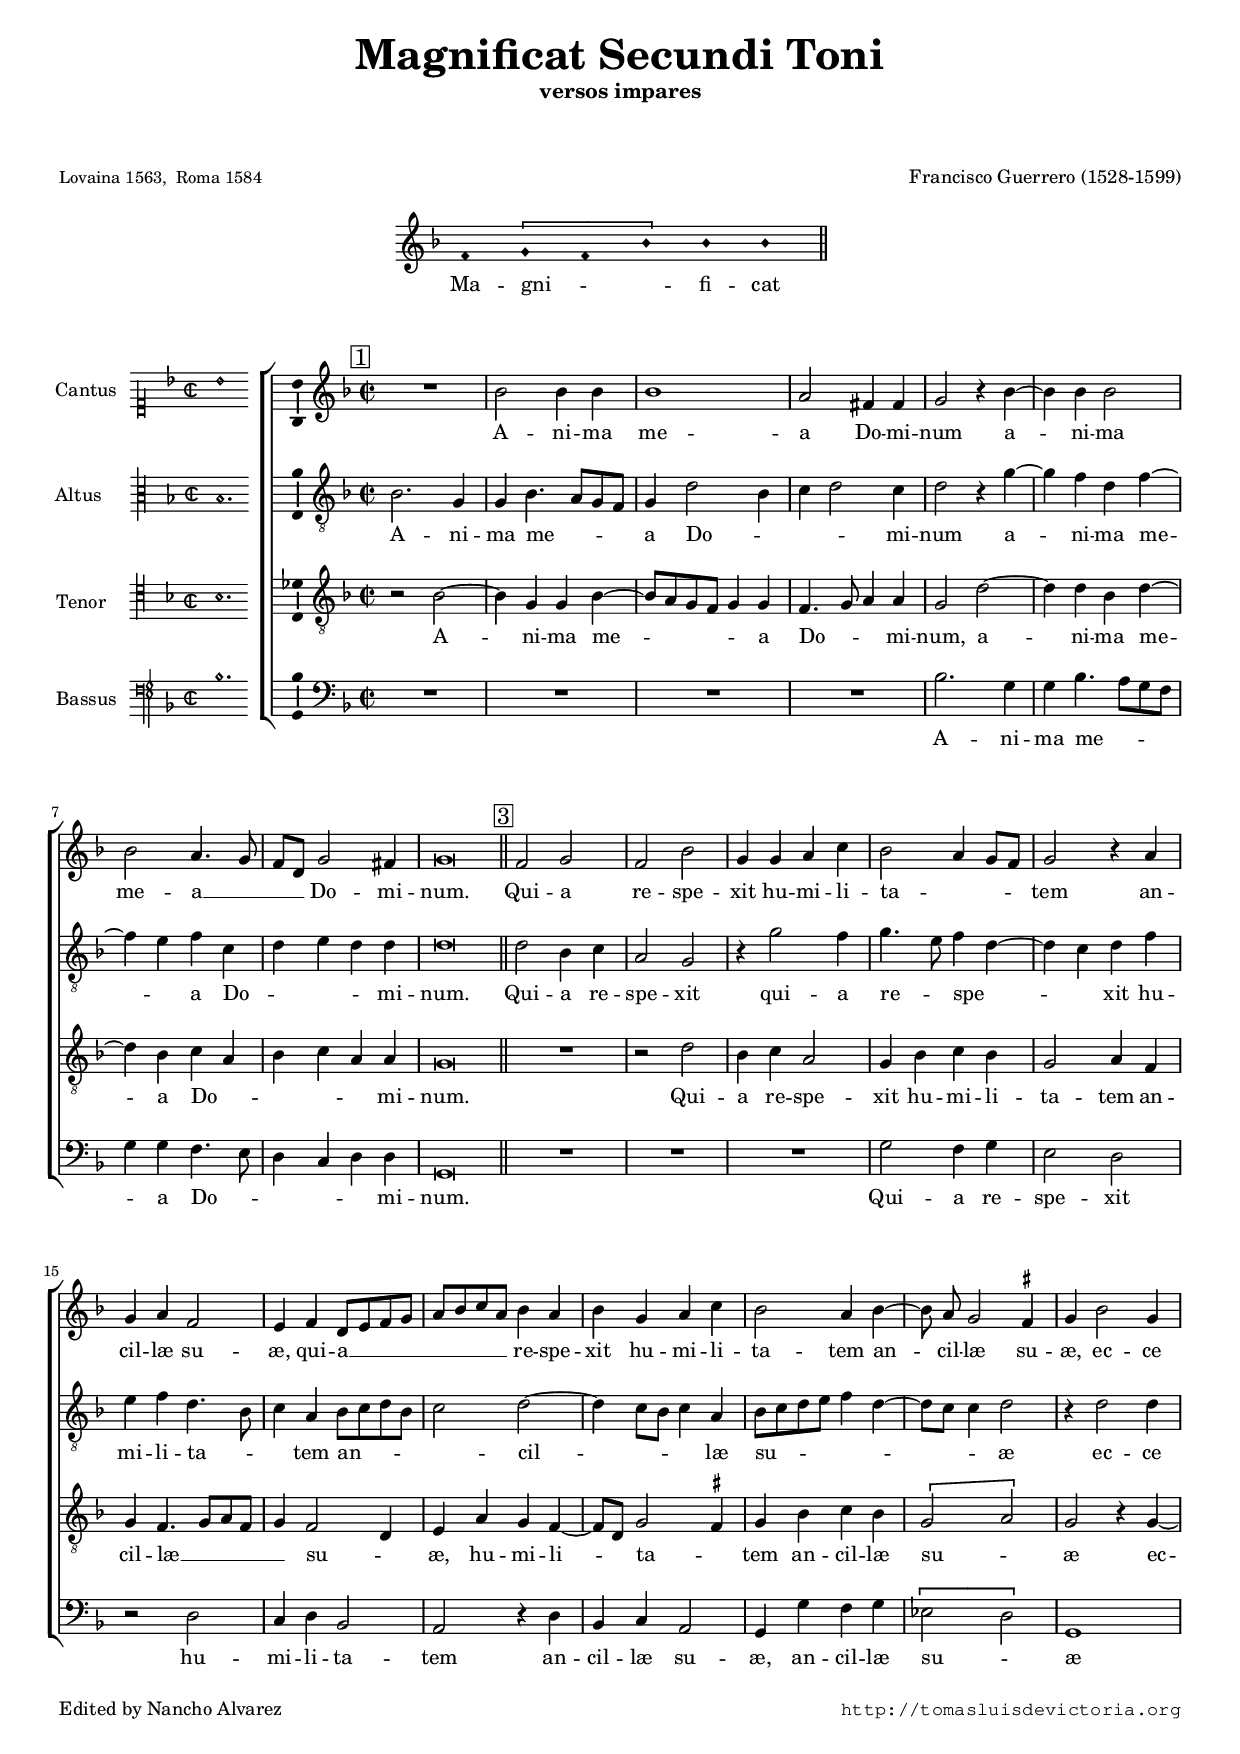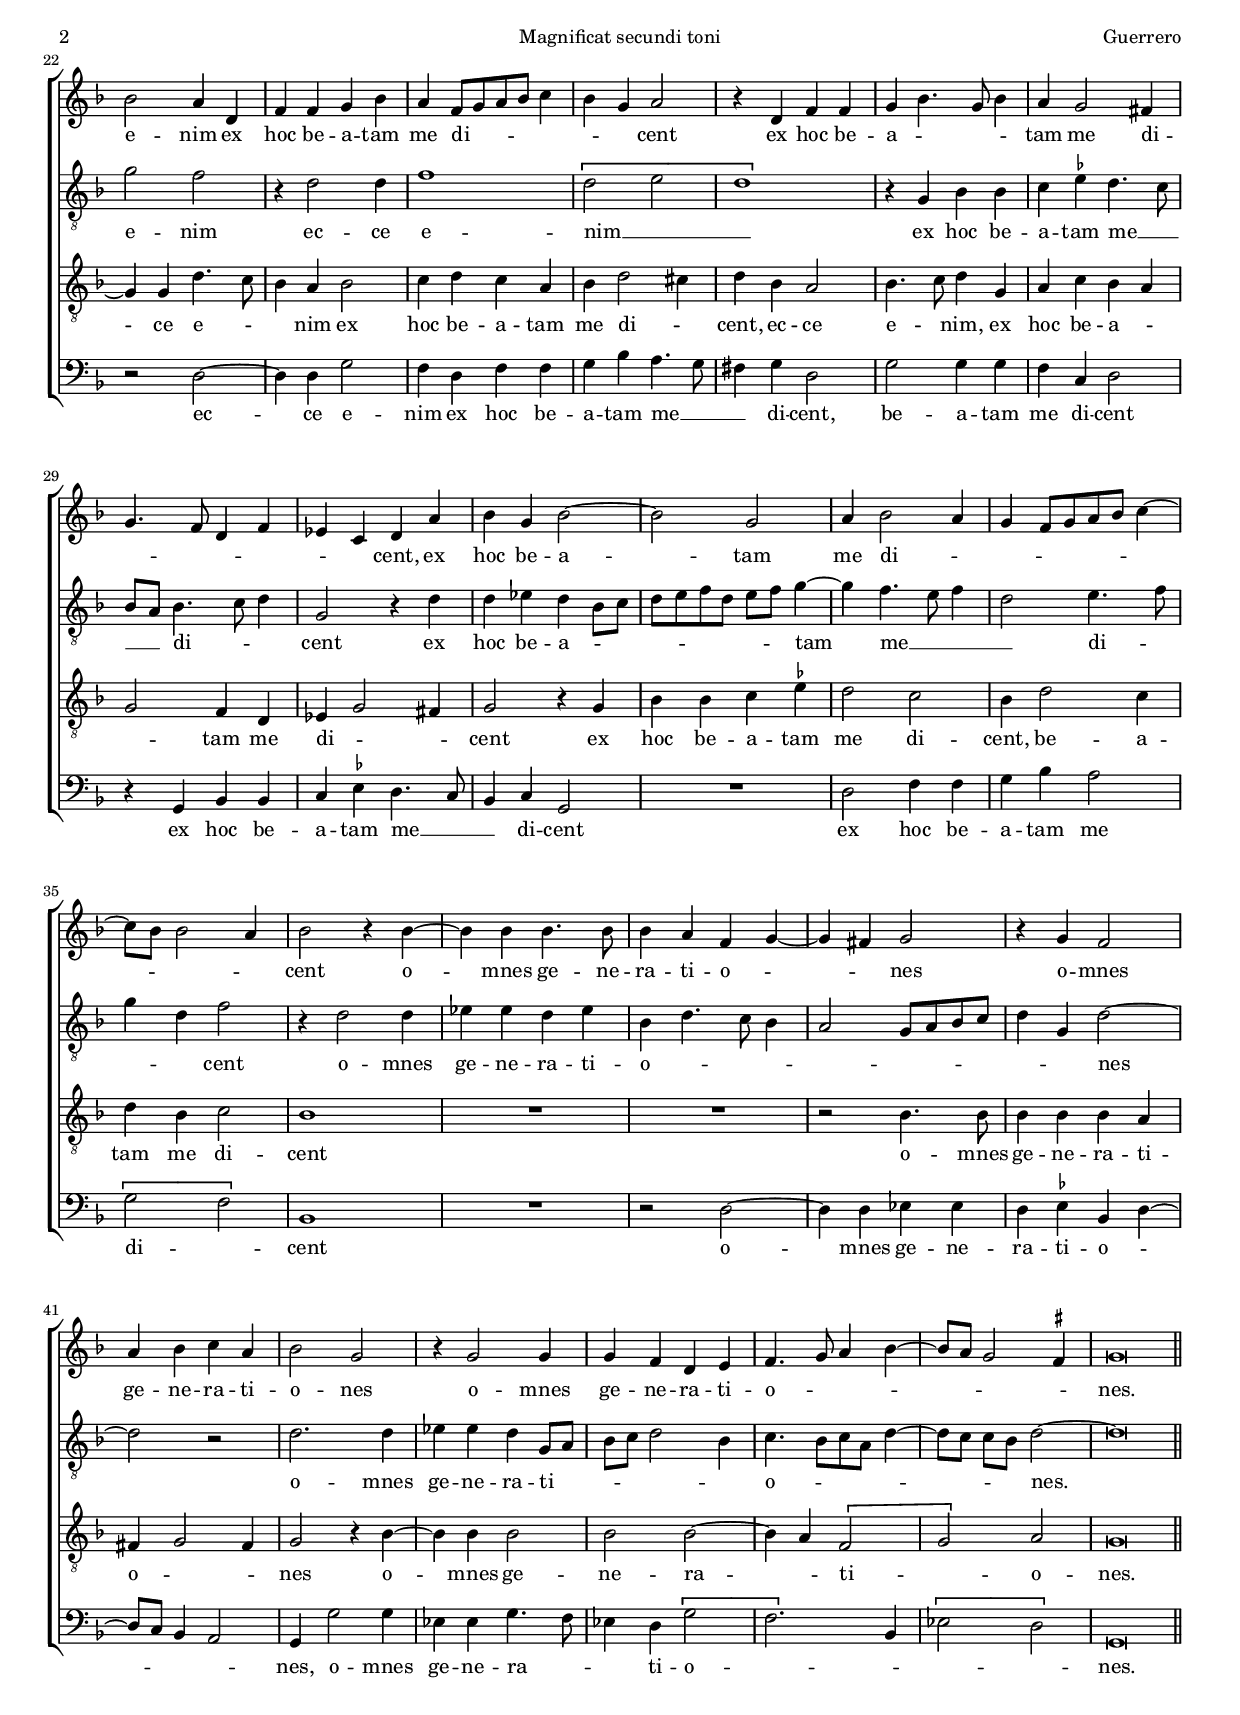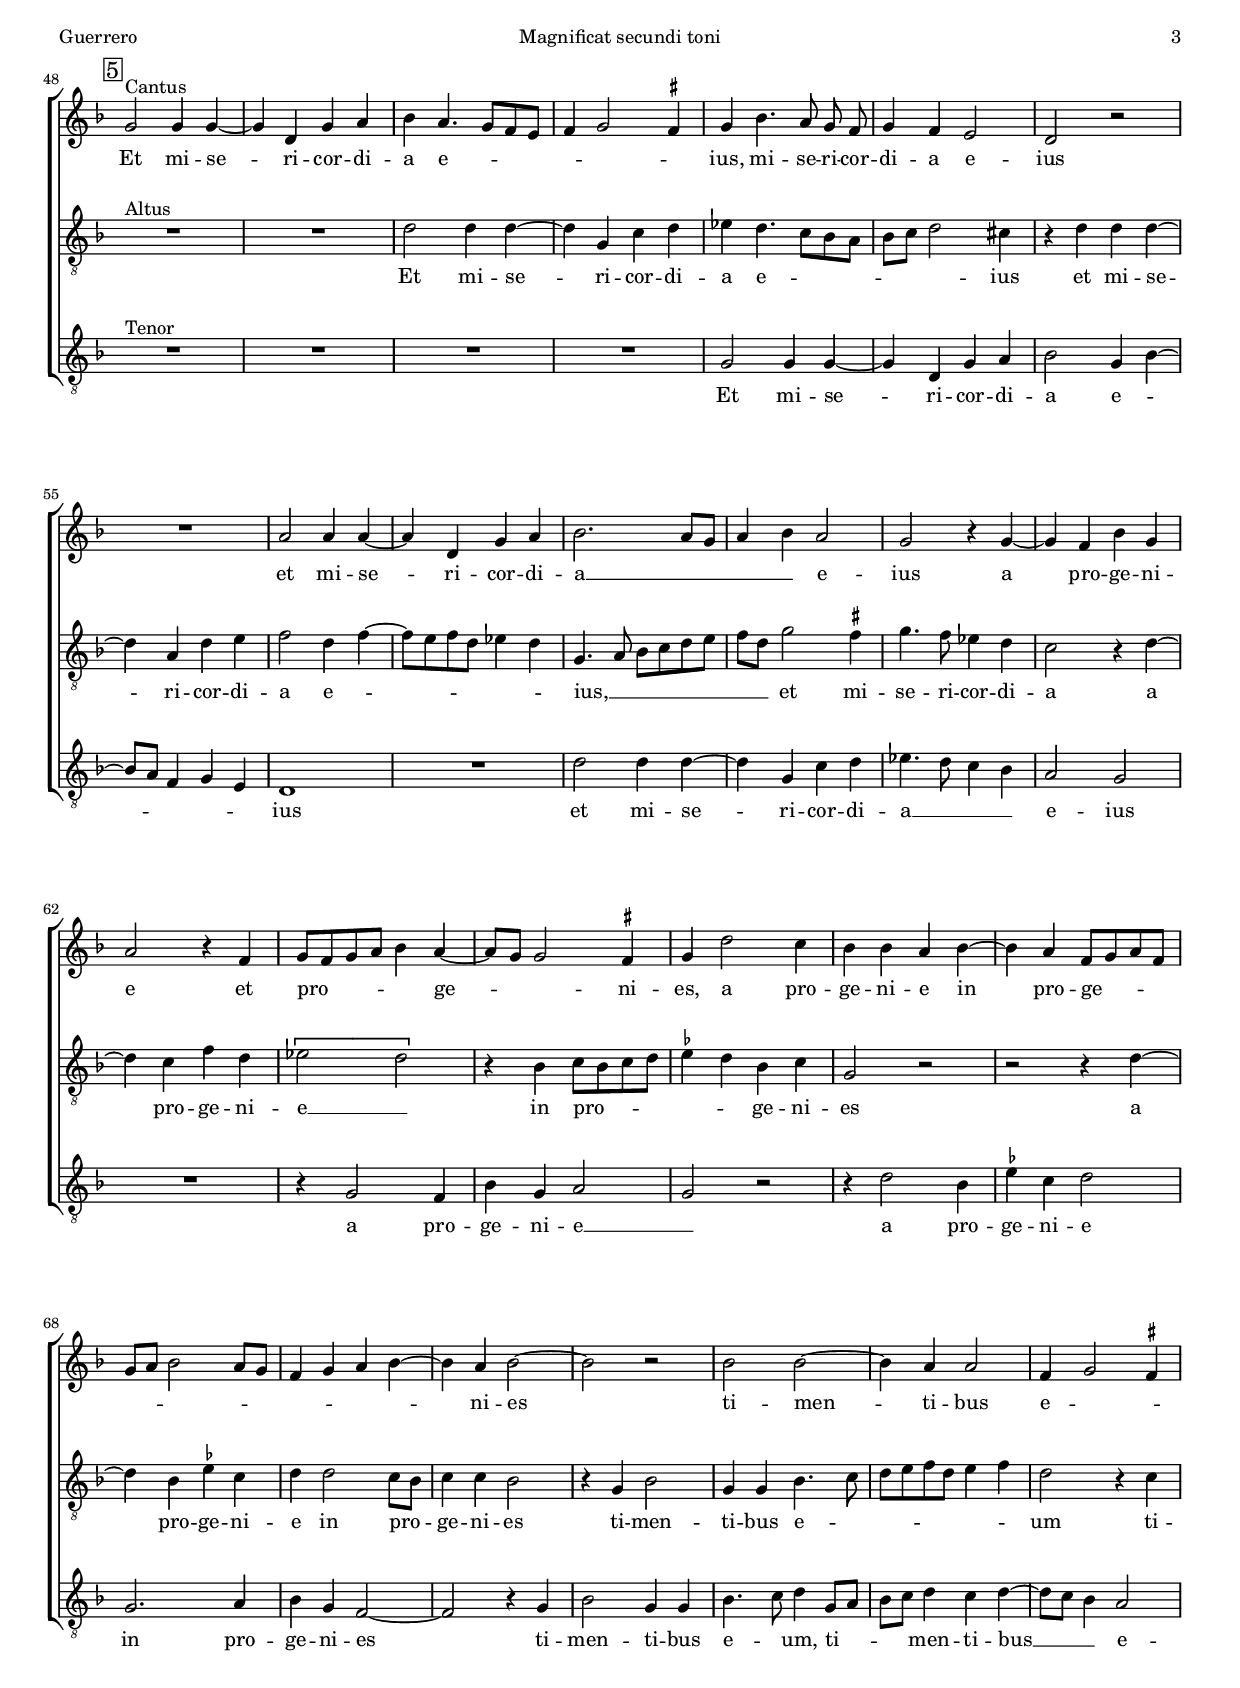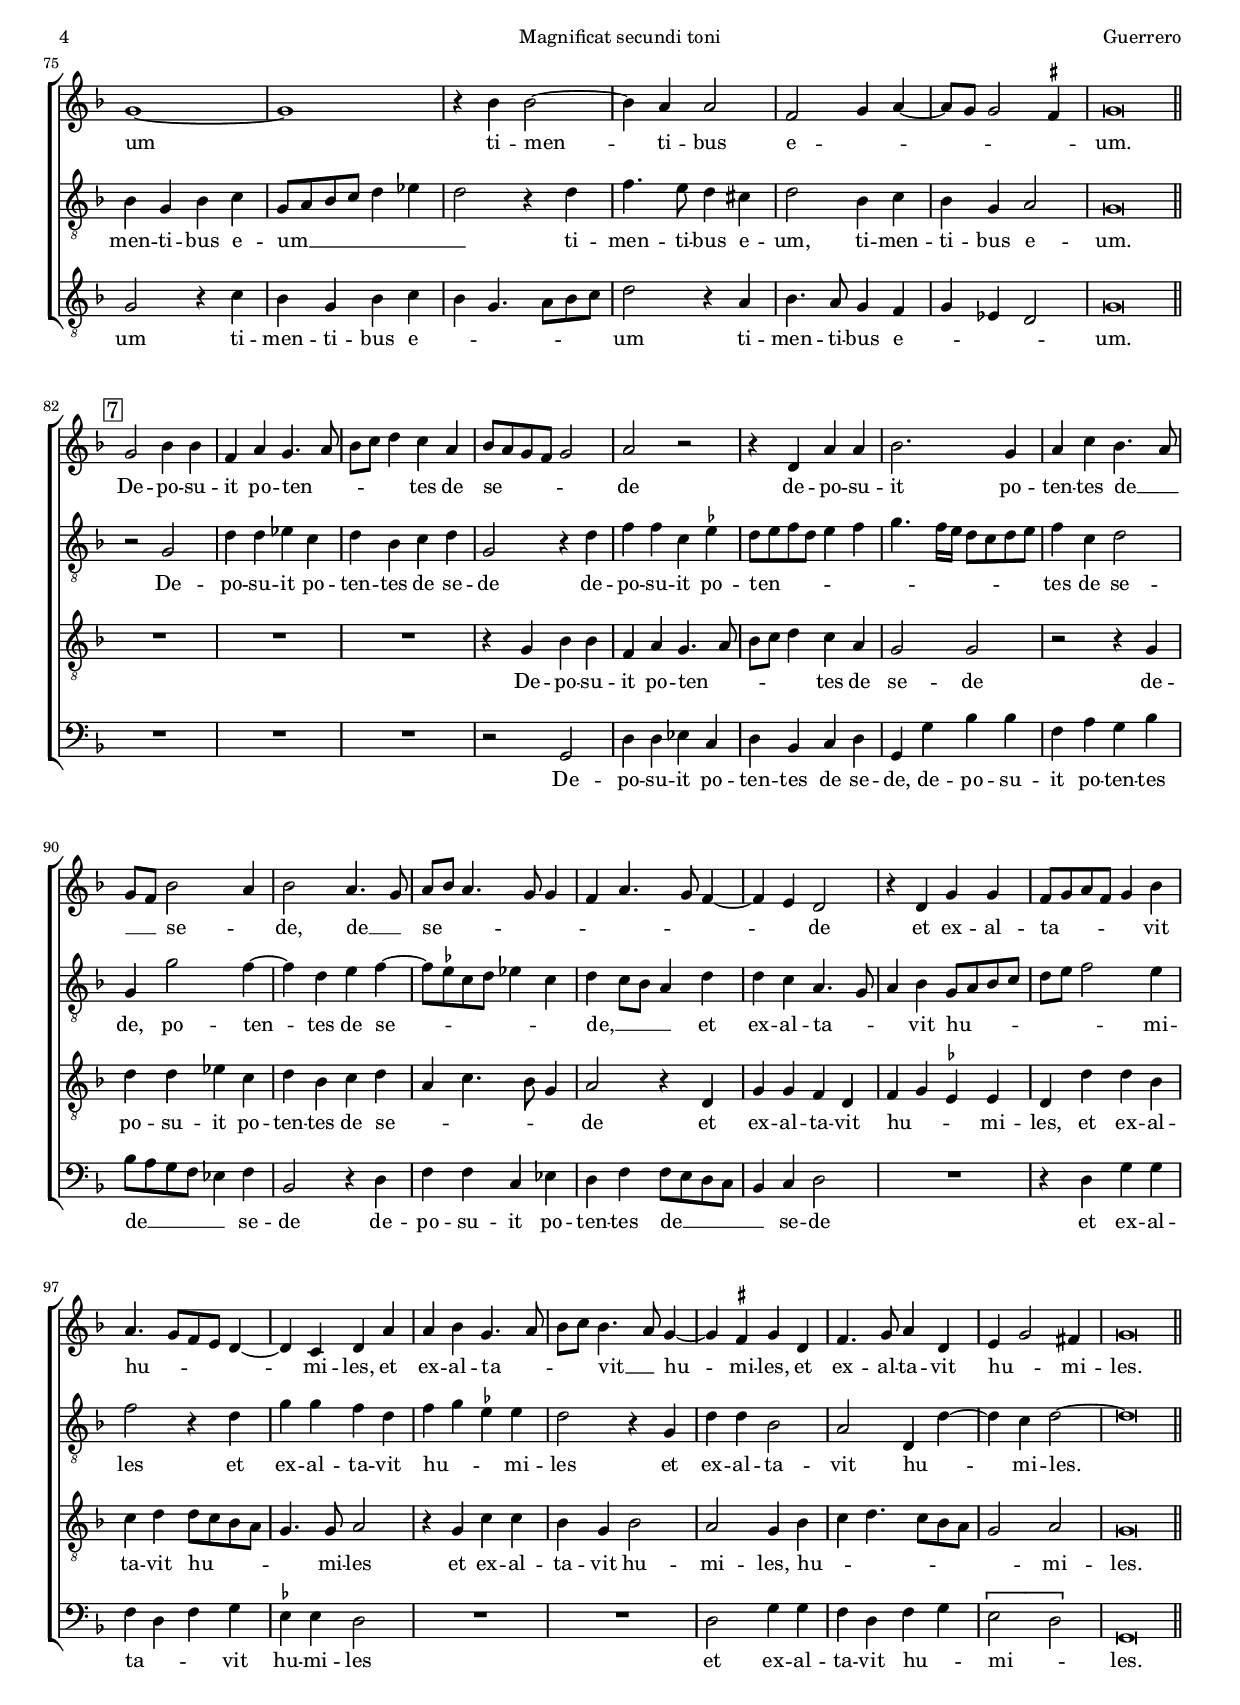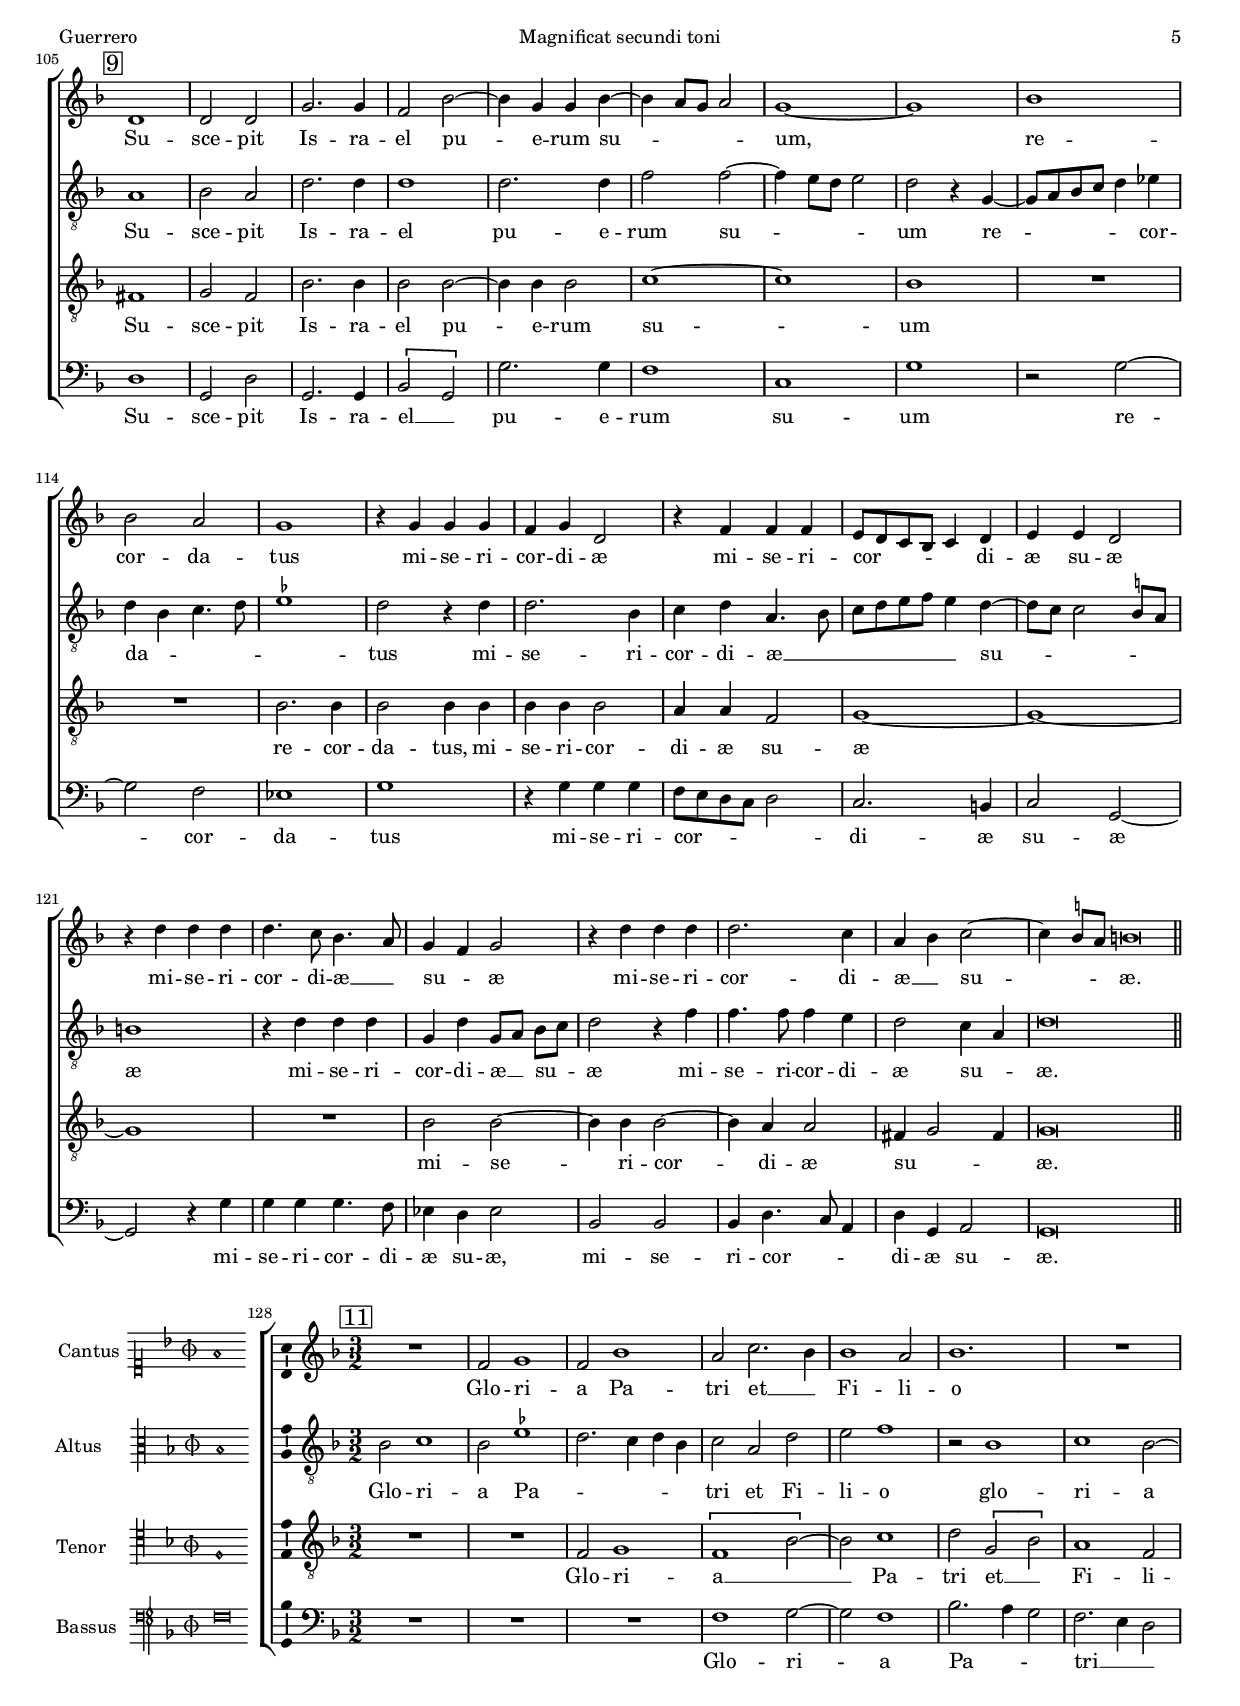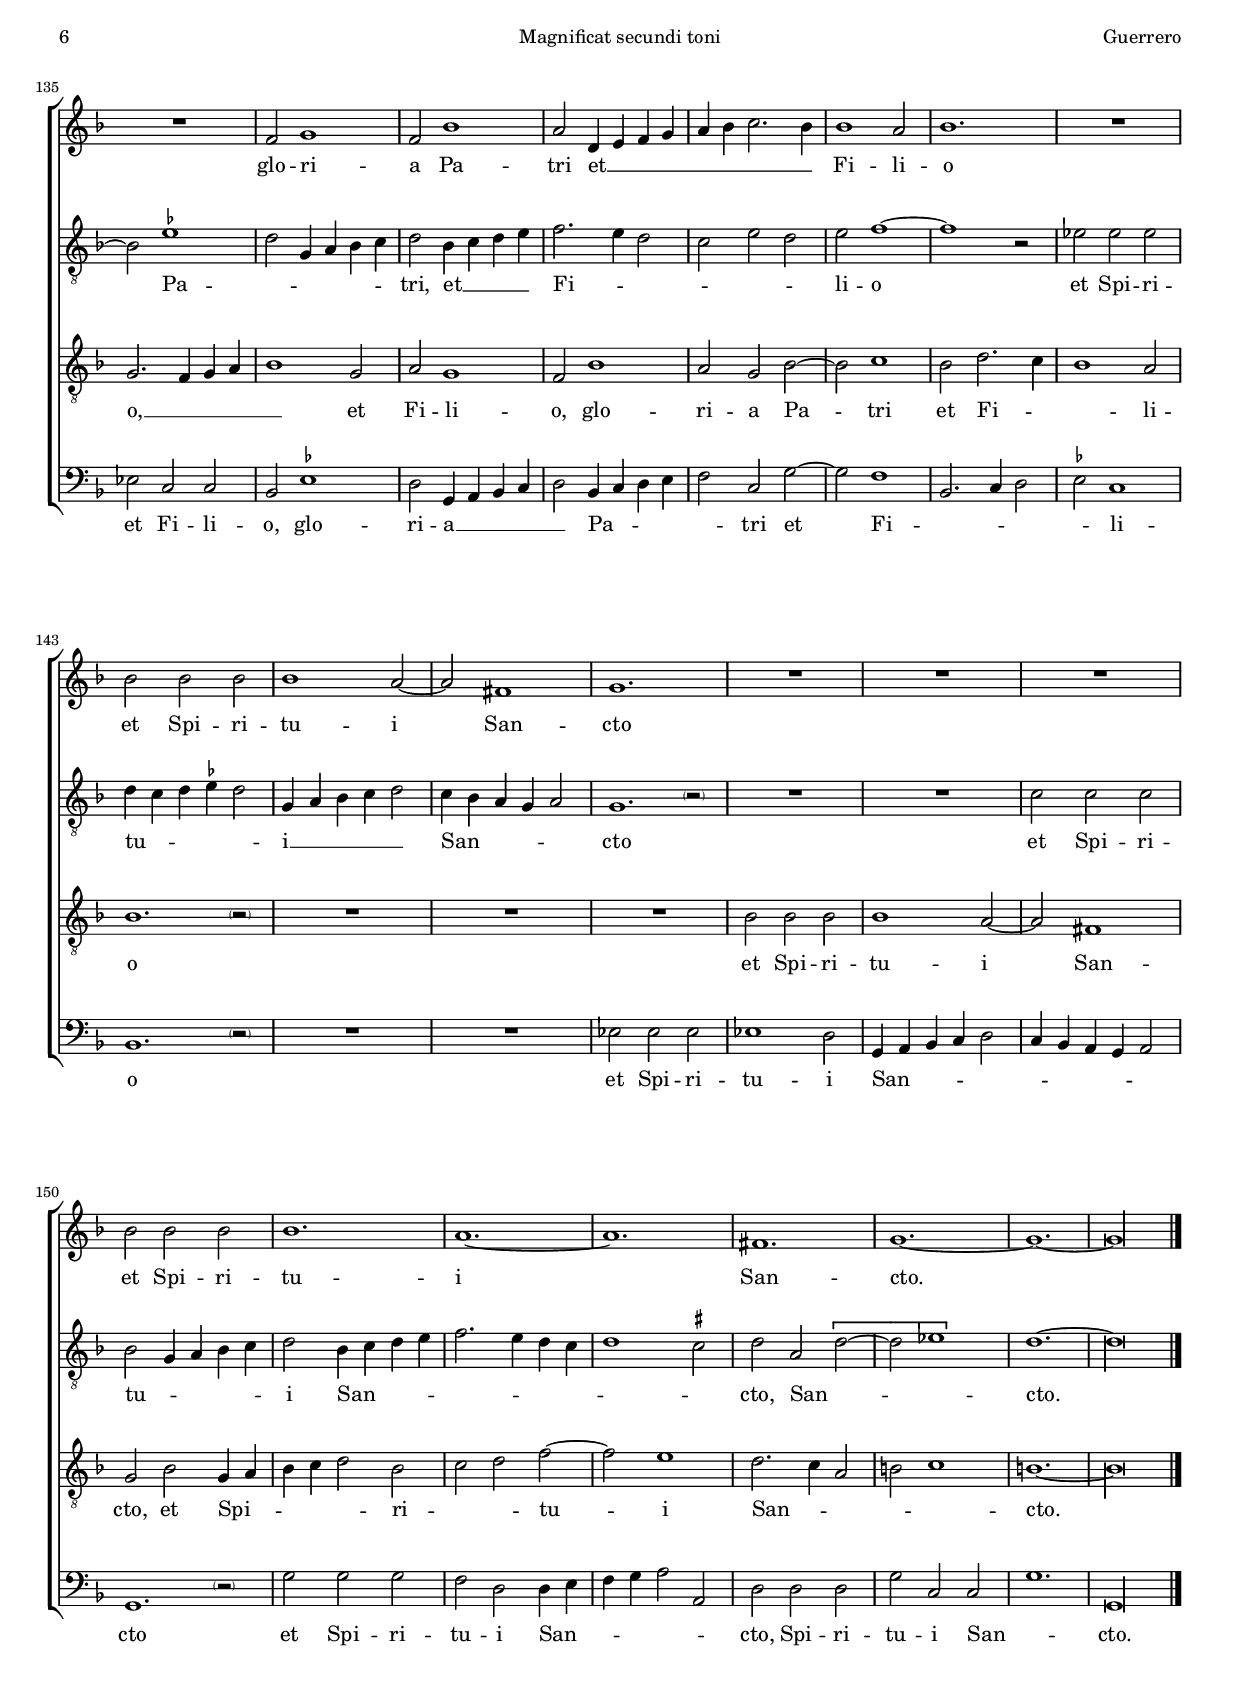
\version "2.18.0"

#(set-default-paper-size "a4")
#(set-global-staff-size 16.3)
#(ly:set-option 'point-and-click #f)
%mobile -s15.5 -i3.2 -ball

italicas=\override LyricText.font-shape = #'italic
rectas=\override LyricText.font-shape = #'upright
ss=\once \set suggestAccidentals = ##t
incipitwidth = 20

htitle="Magnificat secundi toni"
hcomposer="Guerrero"

\header {
	title=\markup{ \fontsize #3 "Magnificat Secundi Toni"}
	subtitle="versos impares"
	subsubtitle=\markup{\null \vspace #2 }
	composer="Francisco Guerrero (1528-1599)"
        pdfauthor=\composer
	%opus="(-)"
	poet=\markup{\smaller "Lovaina 1563,  Roma 1584"}
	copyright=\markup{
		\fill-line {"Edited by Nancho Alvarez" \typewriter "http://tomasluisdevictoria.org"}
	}
%	tagline=""
}

\score {\transpose c c {
<<
         \new Voice = "canto" {
                 \override Staff.TimeSignature.stencil = #'()
                 \override Stem.transparent = ##t
                 \set Score.timing = ##f
                 \override NoteHead.style = #'neomensural         
                 \clef "G" 
                 \key d \minor
                 f'4 \[g' f' bes'\] bes' bes' \bar "||"
         }
         \new Lyrics \lyricsto "canto" {
                 Ma -- gni -- _ _ fi -- cat
         }
>>
        }%transpose

\layout {
        line-width=13\cm 
        %tablet line-width=12\cm
        indent=5.7\cm
        %tablet indent = 4\cm
        ragged-right = ##f
        \override LigatureBracket.padding = #0
}
}

%tablet \pageBreak

global={\key f \major \time 2/2 
	\mark \markup{\box 1} \skip 1*9 \bar "||"
        %tablet \break 
	\mark \markup{\box 3} \skip 1*38 \bar "||" \break
	\mark \markup{\box 5} \skip 1*34 \bar "||" \break
	\mark \markup{\box 7} \skip 1*23 \bar "||" \break
	\mark \markup{\box 9} \skip 1*23 \bar "||"  }


cantus=\relative c''{
	R1
	bes2 bes4 bes
	bes1
	a2 fis4 fis
	g2 r4 bes ~
	bes bes bes2
	bes2 a4. g8 
	f d g2 fis4
	g\breve*1/2
	f2 g
	f bes
	g4 g a c
	bes2 a4 g8 f
	g2 r4 a
	g a f2
	e4 f d8 e f g
	a bes c a bes4 a
	bes g a c
	bes2 a4 bes ~
	bes8 \noBeam a g2 \ss fis4
	g4 bes2 g4
	bes2 a4 d,
	f f g bes
	a f8[ g a bes] c4
	bes g a2
	r4 d, f f
	g bes4. g8 bes4
	a4 g2 fis4
	g4. f8 d4 f
	ees c d a'
	bes g bes2 ~
	bes g
	a4 bes2 a4
	g4 f8[ g a bes] c4 ~
	c8 bes bes2 a4
	bes2 r4 bes ~
	bes bes bes4. bes8
	bes4 a f g ~
	g fis g2
	r4 g f2
	a4 bes c a
	bes2 g
	r4 g2 g4
	g f d e
	f4. g8 a4 bes ~
	bes8 a g2 \ss fis4
	g\breve*1/2
	g2^\markup{"Cantus"} g4 g ~
	g d g a
	bes a4. g8 f e
	f4 g2 \ss fis4
	g bes4. a8 \noBeam g \noBeam f
	g4 f e2
	d r
	R1
	a'2 a4 a ~
	a d, g a
	bes2. a8 g 
	a4 bes a2
	g2 r4 g ~
	g f bes g
	a2 r4 f
	g8 f g a bes4 a ~
	a8 g g2 \ss fis4 
	g4 d'2 c4
	bes bes a bes ~
	bes a f8 g a f
	g a bes2 a8 g
	f4 g a bes ~
	bes a bes2 ~
	bes r
	bes2 bes ~
	bes4 a a2
	f4 g2 \ss fis4
	g1 ~
	g
	r4 bes bes2 ~
	bes4 a a2
	f g4 a ~
	a8 g g2 \ss fis4
	g\breve*1/2
	g2 bes4 bes
	f a g4. a8
	bes c d4 c a
	bes8 a g f g2
	a r
	r4 d, a'a
	bes2. g4
	a4 c bes4. a8
	g8 f bes2 a4
	bes2 a4. g8
	a bes a4. g8 g4
	f a4. g8 f4 ~
	f e d2
	r4 d g g 
	f8 g a f g4 bes
	a4. g8[ f e] d4 ~
	d c d a' 
	a bes g4. a8
	bes c bes4. a8 g4 ~
	g \ss fis4 g d
	f4. g8 a4 d,
	e4 g2 fis4
	g\breve*1/2
	d1
	d2 d
	g2. g4
	f2 bes ~
	bes4 g g bes ~
	bes a8 g a2
	g1 ~
	g
	bes
	bes2 a
	g1
	r4 g g g
	f4 g d2
	r4 f f f
	e8 d c bes c4 d
	e e d2
	r4 d' d d
	d4. c8 bes4. a8
	g4 f g2
	r4 d' d d
	d2. c4
	a bes c2 ~
	c4 \ss b8 a b!\breve*1/4
}

altus=\relative c'{
	bes2. g4
	g bes4. a8 g f
	g4 d'2 bes4
	c4 d2 c4
	d2 r4 g ~
	g f d f ~
	f e f c
	d e d d
	d\breve*1/2
	d2 bes4 c
	a2 g
	r4 g'2 f4
	g4. e8 f4 d ~
	d c d f
	e f d4. bes8
	c4 a bes8 c d bes
	c2 d ~
	d4 c8 bes c4 a
	bes8 c d e f4 d ~
	d8 c c4 d2
	r4 d2 d4
	g2 f
	r4 d2 d4
	f1
	\[d2 e
	d1\]
	r4 g, bes bes
	c \ss ees d4. c8
	bes a bes4. c8 d4
	g,2 r4 d'
	d ees d bes8 c
	d e f d e f g4 ~
	g f4. e8 f4
	d2 e4. f8
	g4 d f2
	r4 d2 d4
	ees ees d ees
	bes d4. c8 bes4
	a2 g8 a bes c 
	d4 g, d'2 ~
	d r
	d2. d4
	ees ees d g,8 a 
	bes c d2 bes4
	c4. bes8[ c a] d4 ~
	d8[ c] c[ bes] d2 ~
	d\breve*1/2
	s4*0^\markup{"Altus"}
	R1*2
	d2 d4 d ~
	d g, c d
	ees d4. c8 bes a
	bes c d2 cis4
	r4 d d d ~
	d a d e
	f2 d4 f ~
	f8 e f d ees4 d
	g,4. a8 bes c d e
	f8 d g2 \ss fis4
	g4. f8 ees4 d
	c2 r4 d ~
	d c f d
	\[ees2 d\]
	r4 bes4 c8 bes c d
	\ss ees4 d bes c
	g2 r
	r r4 d' ~
	d bes \ss ees c
	d4 d2 c8 bes
	c4 c bes2
	r4 g bes2
	g4 g bes4. c8 
	d e f d e4 f
	d2 r4 c
	bes g bes c
	g8 a bes c d4 ees
	d2 r4 d
	f4. e8 d4 cis4
	d2 bes4 c
	bes g a2
	g\breve*1/2
	r2 g
	d'4 d ees c
	d bes c d
	g,2 r4 d'
	f f c \ss ees
	d8 e f d e4 f
	g4. f16 e d8 c d e
	f4 c d2
	g,4 g'2 f4 ~
	f d e f ~
	f8 \ss ees c d ees!4 c
	d4 c8 bes a4 d
	d c a4. g8
	a4 bes g8 a bes c
	d e f2 e4
	f2 r4 d
	g g f d
	f g \ss ees4 ees
	d2 r4 g,
	d'4 d bes2
	a d,4 d' ~
	d c d2 ~
	d\breve*1/2
	a1
	bes2 a
	d2. d4
	d1
	d2. d4
	f2 f ~
	f4 e8 d e2
	d2 r4 g, ~
	g8 a bes c d4 ees
	d bes c4. d8
	\ss ees1
	d2 r4 d
	d2. bes4
	c d a4. bes8
	c d e f e4 d ~
	d8 c c2 \ss b8 a
	b1
	r4 d d d
	g, d' g,8[ a] bes[ c] 
	d2 r4 f
	f4. f8 f4 e
	d2 c4 a
	d\breve*1/2
}

tenor=\relative c'{
	r2 bes ~
	bes4 g g bes ~
	bes8 a g f g4 g
	f4. g8 a4 a
	g2 d'2 ~
	d4 d bes d ~
	d bes c a
	bes c a a
	g\breve*1/2
	R1
	r2 d' 
	bes4 c a2
	g4 bes c bes
	g2 a4 f
	g f4. g8 a f
	g4 f2 d4
	e a g f ~
	f8 d g2 \ss fis4
	g bes c bes
	\[g2 a\]
	g2 r4 g ~
	g g d'4. c8
	bes4 a bes2
	c4 d c a
	bes d2 cis4
	d bes a2
	bes4. c8 d4 g,
	a c bes a
	g2 f4 d
	ees4 g2 fis4
	g2 r4 g
	bes bes c \ss ees
	d2 c
	bes4 d2 c4
	d bes c2
	bes1
	R1*2
	r2 bes4. bes8
	bes4 bes bes a
	fis4 g2 fis4
	g2 r4 bes ~
	bes bes bes2
	bes bes ~
	bes4 a \[f2
	g\] a
	g\breve*1/2
	s4*0^\markup{"Tenor"}
	R1*4
	g2 g4 g ~
	g d g a
	bes2 g4 bes ~bes8 a f4 g e
	d1 
	R1
	d'2 d4 d ~
	d g, c d
	ees4. d8 c4 bes
	a2 g
	R1
	r4 g2 f4
	bes4 g a2
	g r
	r4 d'2 bes4
	\ss ees4 c d2
	g,2. a4
	bes g f2 ~
	f r4 g
	bes2 g4 g
	bes4. c8 d4 g,8 a
	bes c d4 c d ~
	d8 c bes4 a2
	g r4 c
	bes g bes c
	bes g4. a8 bes c
	d2 r4 a
	bes4. a8 g4 f
	g ees4 d2
	g\breve*1/2R1*3
	r4 g4 bes bes
	f a g4. a8
	bes c d4 c a
	g2 g
	r2 r4 g
	d' d ees c
	d bes c d
	a c4. bes8 g4
	a2 r4 d,
	g g f d
	f g \ss ees ees
	d d' d bes
	c d d8 c bes a
	g4. g8 a2
	r4 g c c
	bes g bes2
	a2 g4 bes
	c d4. c8 bes a 
	g2 a
	g\breve*1/2
	fis1
	g2 f
	bes2. bes4
	bes2 bes ~
	bes4 bes bes2
	c1 ~
	c
	bes
	R1*2
	bes2. bes4
	bes2 bes4 bes
	bes bes bes2
	a4 a f2
	g1 ~
	g ~
	g
	R1
	bes2 bes ~ 
	bes4 bes bes2 ~
	bes4 a a2
	fis4 g2 fis4
	g\breve*1/2
}

bassus=\relative c'{
	R1*4
	bes2. g4
	g bes4. a8 g f
	g4 g f4. e8
	d4 c d d
	g,\breve*1/2
	R1*3
	g'2 f4 g
	e2 d
	r2 d2
	c4 d bes2
	a r4 d
	bes c a2
	g4 g' f g
	\[ees2 d\]
	g,1
	r2 d'2 ~
	d4 d g2
	f4 d f f
	g bes a4. g8
	fis4 g d2
	g g4 g
	f c d2
	r4 g, bes bes
	c4 \ss ees4 d4. c8
	bes4 c g2
	R1
	d'2 f4 f
	g bes a2
	\[g2 f\]
	bes,1
	R1
	r2 d2 ~
	d4 d ees ees
	d \ss ees bes d ~
	d8 c bes4 a2
	g4 g'2 g4
	ees4 ees g4. f8
	ees4 d \[g2
	f2.\] bes,4
	\[ees2 d\]
	g,\breve*1/2
	R1*34
	R1*3
	r2 g
	d'4 d ees c
	d bes c d
	g, g' bes bes
	f a g bes
	bes8 a g f ees4 f
	bes,2 r4 d
	f f c ees
	d4 f f8 e d c 
	bes4 c d2
	R1
	r4 d g g
	f4 d f g
	\ss ees ees d2
	R1*2
	d2 g4 g
	f d f g
	\[e2 d\]
	g,\breve*1/2
	d'1
	g,2 d'
	g,2. g4
	\[bes2 g\]
	g'2. g4
	f1
	c
	g'
	r2 g ~
	g f
	ees1
	g
	r4 g g g
	f8 e d c d2
	c2. b4
	c2 g ~
	g r4 g'
	g g g4. f8
	ees4 d ees2
	bes2 bes
	bes4 d4. c8 a4
	d4 g, a2
	g\breve*1/2
}

textocantus=\lyricmode{
A -- ni -- ma me -- a Do -- mi -- num
a -- ni -- ma me -- a __ _ _ _ Do -- mi -- num.
Qui -- a re -- spe -- xit hu -- mi -- li -- ta -- _ _ _ tem
an -- cil -- læ su -- æ,
qui -- a __ _ _ _ _ _ _ _ re -- spe -- xit hu -- mi -- li -- ta -- tem
an -- cil -- læ su -- æ,
ec -- ce e -- nim ex hoc be -- a -- tam me di -- _ _ _ _ _ _ cent
ex hoc be -- a -- _ _ _ tam me di -- _ _ _ _ _ _ cent,
ex hoc be -- a -- tam me di -- _ _ _ _ _ _ _ _ _ _ cent
o -- mnes ge -- ne -- ra -- ti -- o -- _ _ nes
o -- mnes ge -- ne -- ra -- ti -- o -- nes
o -- mnes ge -- ne -- ra -- ti -- o -- _ _ _ _ _ _ nes.
Et mi -- se -- ri -- cor -- di -- a e -- _ _ _ _ _ _ ius,
mi -- se -- ri -- cor -- di -- a e -- ius
et mi -- se -- ri -- cor -- di -- a __ _ _ _ _ e -- ius
a pro -- ge -- ni -- e
et pro -- _ _ _ _ ge -- _ _ ni -- es,
a pro -- ge -- ni -- e in pro -- ge -- _ _ _ _ _ _ _ _ _ _ _ _ ni -- es
ti -- men -- ti -- bus e -- _ _ um
ti -- men -- ti -- bus e -- _ _ _ _ _ um.
De -- po -- su -- it po -- ten -- _ _ _ _ tes de se -- _ _ _ _ de
de -- po -- su -- it
po -- ten -- tes de __ _ _ _ se -- _ de,
de __ _ se -- _ _ _ _ _ _ _ _ _ de
et ex -- al -- ta -- _ _ _ _ vit hu -- _ _ _ _ mi -- les,
et ex -- al -- ta -- _ _ _ vit __ _ hu -- mi -- les,
et ex -- al -- ta -- vit hu -- _ mi -- les.
Su -- sce -- pit Is -- ra -- el 
pu -- e -- rum su -- _ _ _ um,
re -- cor -- da -- tus
mi -- se -- ri -- cor -- di -- æ
mi -- se -- ri -- cor -- _ _ _ _ di -- æ su -- æ
mi -- se -- ri -- cor -- di -- æ __ _ su -- _ æ
mi -- se -- ri -- cor -- di -- æ __ _ su -- _ _ æ.
}

textoaltus=\lyricmode{
A -- ni -- ma me -- _ _ _ a Do -- _ _ _ mi -- num
a -- ni -- ma me -- _ a Do -- _ _ _ mi -- num.
Qui -- a re -- spe -- xit
qui -- a re -- _ spe -- _ _ xit
hu -- mi -- li -- ta -- _ _ tem an -- _ _ _ _ cil -- _ _ _ læ
su -- _ _ _ _ _ _ _ æ
ec -- ce e -- nim
ec -- ce e -- nim __ _ _ 
ex hoc be -- a -- tam me __ _ _ _ di -- _ _ cent
ex hoc be -- a -- _ _ _ _ _ _ _ _ tam me __ _ _ _ di -- _ _ _ cent
o -- mnes ge -- ne -- ra -- ti -- o -- _ _ _ _ _ _ _ _ _ _ nes
o -- mnes ge -- ne -- ra -- ti -- _ _ _ _ _ o -- _ _ _ _ _ _ _ nes.
Et mi -- se -- ri -- cor -- di -- a e -- _ _ _ _ _ _ ius
et mi -- se -- ri -- cor -- di -- a
e -- _ _ _ _ _ _ ius, __ _ _ _ _ _ _ _ 
et mi -- se -- ri -- cor -- di -- a
a pro -- ge -- ni -- e __ _ 
in pro -- _ _ _ _ _ ge -- ni -- es
a pro -- ge -- ni -- e in pro -- _ ge -- ni -- es
ti -- men -- ti -- bus e -- _ _ _ _ _ _ _ um
ti -- men -- ti -- bus e -- um __ _ _ _ _ _ _
ti -- men -- ti -- bus e -- um,
ti -- men -- ti -- bus e -- um.
De -- po -- su -- it po -- ten -- tes de se -- de
de -- po -- su -- it po -- ten -- _ _ _ _ _ _ _ _ _ _ _ _ tes de se -- de,
po -- ten -- tes de se -- _ _ _ _ _ de, __ _ _ _ 
et ex -- al -- ta -- _ _ vit hu -- _ _ _ _ _ _ mi -- les
et ex -- al -- ta -- vit hu -- _ _ mi -- les
et ex -- al -- ta -- vit hu -- _ mi -- les.
Su -- sce -- pit Is -- ra -- el
pu -- e -- rum su -- _ _ _ um
re -- _ _ _ _ cor -- da -- _ _ _ _ tus
mi -- se -- ri -- cor -- di -- æ __ _ _ _ _ _ _ su -- _ _ _ _ æ
mi -- se -- ri -- cor -- di -- æ __ _ su -- _ æ
mi -- se -- ri -- cor -- di -- æ su -- _ æ.
}

textotenor=\lyricmode{
A -- ni -- ma me -- _ _ _ _ a Do -- _ _ mi -- num,
a -- ni -- ma me -- a Do -- _ _ _ _ mi -- num.
Qui -- a re -- spe -- xit
hu -- mi -- li -- ta -- tem an -- cil -- læ __ _ _ _ _ su -- _ æ,
hu -- mi -- li -- _ ta -- _ tem an -- cil -- læ su -- _ æ
ec -- ce e -- _ _ nim ex hoc be -- a -- tam me di -- _ cent,
ec -- ce e -- _ nim,
ex hoc be -- a -- _ _ tam me di -- _ _ cent
ex hoc be -- a -- tam me di -- cent,
be -- a -- tam me di -- cent
o -- mnes ge -- ne -- ra -- ti -- o -- _ _ nes
o -- mnes ge -- ne -- ra -- _ ti -- _ o -- nes.
Et mi -- se -- ri -- cor -- di -- a e -- _ _ _ _ _ ius
et mi -- se -- ri -- cor -- di -- a __ _ _ _ e -- ius
a pro -- ge -- ni -- e __ _ 
a pro -- ge -- ni -- e in pro -- ge -- ni -- es
ti -- men -- ti -- bus e -- _ um,
ti -- _ _ _ men -- ti -- bus __ _ _ e -- um
ti -- men -- ti -- bus e -- _ _ _ _ _ um
ti -- men -- ti -- bus e -- _ _ _ um.
De -- po -- su -- it po -- ten -- _ _ _ _ tes de se -- de
de -- po -- su -- it po -- ten -- tes de se -- _ _ _ _ de
et ex -- al -- ta -- vit hu -- _ _ mi -- les,
et ex -- al -- ta -- vit hu -- _ _ _ _ mi -- les
et ex -- al -- ta -- vit hu -- mi -- les,
hu -- _ _ _ _ _ _ mi -- les.
Su -- sce -- pit Is -- ra -- el pu -- e -- rum su -- um
re -- cor -- da -- tus,
mi -- se -- ri -- cor -- di -- æ su -- æ
mi -- se -- ri -- cor -- di -- æ su -- _ _ æ.
}

textobassus=\lyricmode{
A -- ni -- ma me -- _ _ _ _ a Do -- _ _ _ _ mi -- num.
Qui -- a re -- spe -- xit hu -- mi -- li -- ta -- tem an -- cil -- læ su -- æ,
an -- cil -- læ su -- _ æ
ec -- ce e -- nim ex hoc be -- a -- tam me __ _ _ di -- cent,
be -- a -- tam me di -- cent
ex hoc be -- a -- tam me __ _ _ di -- cent
ex hoc be -- a -- tam me di -- _ cent
o -- mnes ge -- ne -- ra -- ti -- o -- _ _ _ _ nes,
o -- mnes ge -- ne -- ra -- _ _ ti -- o -- _ _ _ _ nes.
De -- po -- su -- it po -- ten -- tes de se -- de,
de -- po -- su -- it po -- ten -- tes de __ _ _ _ _ se -- de
de -- po -- su -- it po -- ten -- tes de __ _ _ _ _ se -- de
et ex -- al -- ta -- _ _ vit hu -- mi -- les
et ex -- al -- ta -- vit hu -- _ mi -- _ les.
Su -- sce -- pit Is -- ra -- el __ _ 
pu -- e -- rum su -- um
re -- cor -- da -- tus
mi -- se -- ri -- cor -- _ _ _ _ di -- æ su -- æ
mi -- se -- ri -- cor -- di -- æ su -- æ,
mi -- se -- ri -- cor -- _ _ di -- æ su -- æ.
}

incipitcantus=\markup{
	\score{
		{ 
		\set Staff.instrumentName="Cantus  "
		\override NoteHead.style = #'neomensural
		\override Rest.style = #'neomensural
		\override Staff.TimeSignature.style = #'neomensural
		\cadenzaOn 
		\clef "petrucci-c1"
		\key f \major
		\time 2/2
		bes'1
		} 
	\layout {
		\context {\Voice
			\remove Ligature_bracket_engraver
			\consists Mensural_ligature_engraver
		}
		line-width=\incipitwidth
		indent = 0
	}
	}
}


incipitaltus=\markup{
	\score{
		{ 
		\set Staff.instrumentName="Altus     "
		\override NoteHead.style = #'neomensural
		\override Rest.style = #'neomensural
		\override Staff.TimeSignature.style = #'neomensural
		\cadenzaOn 
		\clef "petrucci-c3"
		\key f \major
		\time 2/2
		bes1.
		} 
	\layout {
		\context {\Voice
			\remove Ligature_bracket_engraver
			\consists Mensural_ligature_engraver
		}
		line-width=\incipitwidth
		indent = 0
	}
	}
}

incipittenor=\markup{
	\score{
		{ 
		\set Staff.instrumentName="Tenor    "
		\override NoteHead.style = #'neomensural 
		\override Rest.style = #'neomensural
		\override Staff.TimeSignature.style = #'neomensural
		\cadenzaOn 
		\clef "petrucci-c4"
		\key f \major
		\time 2/2
		bes1.
		} 
	\layout {
		\context {\Voice
			\remove Ligature_bracket_engraver
			\consists Mensural_ligature_engraver
		}
		line-width=\incipitwidth
		indent=0
	}
	}
}

incipitbassus=\markup{
	\score{
		{ 
		\set Staff.instrumentName="Bassus  "
		\override NoteHead.style = #'neomensural 
		\override Rest.style = #'neomensural
		\override Staff.TimeSignature.style = #'neomensural
		\cadenzaOn 
		\clef "petrucci-f4"
		\key f \major
		\time 2/2
		bes1.
		} 
	\layout {
		\context {\Voice
			\remove Ligature_bracket_engraver
			\consists Mensural_ligature_engraver
		}
		line-width=\incipitwidth
		indent=0
	}
	}
}



\score {\transpose c' c'{
\new ChoirStaff<<

	\new Staff <<\global
	\new Voice="v1" {
		\set Staff.instrumentName=\incipitcantus
		\clef "treble"
		\cantus }
	\new Lyrics \lyricsto "v1" {\textocantus }
	>>

	\new Staff <<\global
	\new Voice="v2" {
		\set Staff.instrumentName=\incipitaltus
		\clef "G_8"
		\altus }
	\new Lyrics \lyricsto "v2" {\textoaltus }
	>>
	
	\new Staff <<\global
	\new Voice="v3" {
		\set Staff.instrumentName=\incipittenor
		\clef "G_8"
		\tenor }
	\new Lyrics \lyricsto "v3" {\textotenor }
	>>

	\new Staff <<\global
	\new Voice="v4" {
		\set Staff.instrumentName=\incipitbassus
		\clef "bass"
		\bassus }
	\new Lyrics \lyricsto "v4" {\textobassus }
	>>
	
>>

	}%transpose

\layout{ 
	\context {\Lyrics 
		\override VerticalAxisGroup.minimum-Y-extent = #'(-0.0 . 0.0) 
		%\override LyricText.font-size = #1.2
		\override LyricHyphen.minimum-distance = #0.33
	}
	\context {\Score 
		\override BarNumber.padding = #2 
	}
	\context {\Voice 
		%melismaBusyProperties = #'() 
	}
	\context { \Staff \RemoveEmptyStaves }
	\context {\Staff 
		\override VerticalAxisGroup.staff-staff-spacing =
			#'((basic-distance . 12) (minimum-distance . 0) (padding . 1))
		\consists Ambitus_engraver 
		\override LigatureBracket.padding = #1
	}
}

%\midi {}

}



global={\key f \major \time 3/2 
	\mark \markup{\box 11} \skip 1*3/2*30  \bar "|." }


cantus=\relative c'{
	\set Score.currentBarNumber = #128 \bar ""
	R1*3/2
	f2 g1
	f2 bes1
	a2 c2. bes4
	bes1 a2
	bes1.
	R1*3/2*2
	f2 g1
	f2 bes1
	a2 d,4 e f g
	a bes c2. bes4
	bes1 a2
	bes1.
	R1*3/2
	bes2 bes bes
	bes1 a2 ~
	a fis1
	g1.
	R1*3/2*3
	bes2 bes bes
	bes1.
	a ~
	a 
	fis
	g1. ~
	g ~
	g\longa*3/8
}

altus=\relative c'{
	bes2 c1
	bes2 \ss ees1
	d2. c4 d bes
	c2 a d
	e f1
	r2 bes,1
	c bes2 ~
	bes \ss ees1
	d2 g,4 a bes c
	d2 bes4 c d e
	f2. e4 d2
	c e d
	e f1 ~
	f r2
	ees ees ees
	d4 c d \ss ees d2
	g,4 a bes c d2
	c4 bes a g a2
	g1. *2/3 \parenthesize r2 %silencio?
	R1*3/2*2
	c2 c c
	bes g4 a bes c
	d2 bes4 c d e
	f2. e4 d c
	d1 \ss cis2
	d a \[d ~
	d ees1\]
	d1. ~
	d\longa*3/8
}

tenor=\relative c{
	R1*3/2*2
	f2 g1
	\[f1 bes2 ~ \]
	bes2 c1
	d2 \[g, bes\]
	a1 f2
	g2. f4 g a
	bes1 g2
	a g1
	f2 bes1
	a2 g bes ~
	bes c1
	bes2 d2. c4
	bes1 a2
	bes1. *2/3 \parenthesize r2 %silencio?
	R1*3/2*3
	bes2 bes bes
	bes1 a2 ~
	a fis1
	g2 bes g4 a
	bes c d2 bes
	c d f ~
	f e1
	d2. c4 a2
	b2 c1
	b1. ~
	b\longa*3/8
}

bassus=\relative c{
	R1*3/2*3
	f1 g2 ~
	g f1
	bes2. a4 g2
	f2. e4 d2
	ees2 c c
	bes \ss ees1
	d2 g,4 a bes c
	d2 bes4 c d e
	f2 c g' ~
	g f1
	bes,2. c4 d2
	\ss ees2 c1
	bes1.*2/3 \parenthesize r2 %silencio?
	R1*3/2*2
	ees2 ees ees
	ees1 d2
	g,4 a bes c d2
	c4 bes a g a2
	g1. *2/3 \parenthesize r2 %silencio
	g'2 g g
	f d d4 e
	f g a2 a,
	d d d
	g c, c
	g'1.
	g,\longa*3/8
}

textocantus=\lyricmode{
Glo -- ri -- a Pa -- tri et __ _ Fi -- li -- o
glo -- ri -- a Pa -- tri et __ _ _ _ _ _ _ _ Fi -- li -- o
et Spi -- ri -- tu -- i San -- cto
et Spi -- ri -- tu -- i San -- cto.
}

textoaltus=\lyricmode{
Glo -- ri -- a Pa -- _ _ _ _ tri
et Fi -- li -- o
glo -- ri -- a Pa -- _ _ _ _ _ tri,
et __ _ _ _ Fi -- _ _ _ _ _ li -- o
et Spi -- ri -- tu -- _ _ _ _ i __ _ _ _ _ San -- _ _ _ _ cto
et Spi -- ri -- tu -- _ _ _ _ i San -- _ _ _ _ _ _ _ _ _ cto,
San -- _ _ cto.
}

textotenor=\lyricmode{
Glo -- ri -- a __ _ Pa -- tri
et __ _ Fi -- li -- o, __ _ _ _ _ 
et Fi -- li -- o,
glo -- ri -- a Pa -- tri
et Fi -- _ _ li -- o
et Spi -- ri -- tu -- i San -- cto,
et Spi -- _ _ _ _ ri -- _ _ tu -- i
San -- _ _ _ _ cto.
}

textobassus=\lyricmode{
Glo -- ri -- a Pa -- _ _ tri __ _ _ 
et Fi -- li -- o,
glo -- ri -- a __ _ _ _ _ Pa -- _ _ _ _ tri
et Fi -- _ _ _ _ li -- o
et Spi -- ri -- tu -- i San -- _ _ _ _ _ _ _ _ _ cto
et Spi -- ri -- tu -- i San -- _ _ _ _ _ cto,
Spi -- ri -- tu -- i San -- _ cto.
}

incipitcantus=\markup{
	\score{
		{ 
		\set Staff.instrumentName="Cantus "
		\override NoteHead.style = #'neomensural
		\override Rest.style = #'neomensural
		\override Staff.TimeSignature.style = #'mensural
		\cadenzaOn 
		\clef "petrucci-c1"
		\key f \major
		\time 3/4
		f'1
		} 
	\layout {
		\context {\Voice
			\remove Ligature_bracket_engraver
			\consists Mensural_ligature_engraver
		}
		line-width=\incipitwidth
		indent = 0
	}
	}
}


incipitaltus=\markup{
	\score{
		{ 
		\set Staff.instrumentName="Altus     "
		\override NoteHead.style = #'neomensural
		\override Rest.style = #'neomensural
		\override Staff.TimeSignature.style = #'mensural
		\cadenzaOn 
		\clef "petrucci-c3"
		\key f \major
		\time 3/4
		bes1
		} 
	\layout {
		\context {\Voice
			\remove Ligature_bracket_engraver
			\consists Mensural_ligature_engraver
		}
		line-width=\incipitwidth
		indent = 0
	}
	}
}

incipittenor=\markup{
	\score{
		{ 
		\set Staff.instrumentName="Tenor    "
		\override NoteHead.style = #'neomensural 
		\override Rest.style = #'neomensural
		\override Staff.TimeSignature.style = #'mensural
		\cadenzaOn 
		\clef "petrucci-c4"
		\key f \major
		\time 3/4
		f1
		} 
	\layout {
		\context {\Voice
			\remove Ligature_bracket_engraver
			\consists Mensural_ligature_engraver
		}
		line-width=\incipitwidth
		indent=0
	}
	}
}

incipitbassus=\markup{
	\score{
		{ 
		\set Staff.instrumentName="Bassus  "
		\override NoteHead.style = #'neomensural 
		\override Rest.style = #'neomensural
		\override Staff.TimeSignature.style = #'mensural
		\cadenzaOn 
		\clef "petrucci-f4"
		\key f \major
		\time 3/4
		f\breve
		} 
	\layout {
		\context {\Voice
			\remove Ligature_bracket_engraver
			\consists Mensural_ligature_engraver
		}
		line-width=\incipitwidth
		indent=0
	}
	}
}



\score {\transpose c' c'{
\new ChoirStaff<<

	\new Staff <<\global
	\new Voice="v1" {
		\set Staff.instrumentName=\incipitcantus
		\clef "treble"
		\cantus }
	\new Lyrics \lyricsto "v1" {\textocantus }
	>>

	\new Staff <<\global
	\new Voice="v2" {
		\set Staff.instrumentName=\incipitaltus
		\clef "G_8"
		\altus }
	\new Lyrics \lyricsto "v2" {\textoaltus }
	>>
	
	\new Staff <<\global
	\new Voice="v3" {
		\set Staff.instrumentName=\incipittenor
		\clef "G_8"
		\tenor }
	\new Lyrics \lyricsto "v3" {\textotenor }
	>>

	\new Staff <<\global
	\new Voice="v4" {
		\set Staff.instrumentName=\incipitbassus
		\clef "bass"
		\bassus }
	\new Lyrics \lyricsto "v4" {\textobassus }
	>>
	
>>

	}%transpose

\layout{ 
	\context {\Lyrics 
		\override VerticalAxisGroup.staff-affinity = #UP
		\override VerticalAxisGroup.nonstaff-relatedstaff-spacing =
			#'((basic-distance . 0) (minimum-distance . 0) (padding . 1))
		\override LyricText.font-size = #1.2
		\override LyricHyphen.minimum-distance = #0.5
	}
	\context {\Score 
		tempoHideNote = ##t
		\override BarNumber.padding = #2 
	}
	\context {\Voice 
		%melismaBusyProperties = #'()
		%autoBeaming = ##f
	}
	\context {\Staff 
                %\RemoveEmptyStaves
                %\override VerticalAxisGroup.remove-first = ##t
		\override VerticalAxisGroup.staff-staff-spacing =
			#'((basic-distance . 11) (minimum-distance . 0) (padding . 1))
		\consists Ambitus_engraver 
		\override LigatureBracket.padding = #1
	}
}

%\midi { \mtempo }

}


\paper{
	evenHeaderMarkup=\markup  \fill-line { \fromproperty #'page:page-number-string \htitle \hcomposer }
	oddHeaderMarkup= \markup  \fill-line { \on-the-fly #not-first-page \hcomposer \on-the-fly #not-first-page \htitle \on-the-fly #not-first-page \fromproperty #'page:page-number-string }
	%system-count=20
	%page-count = 8
	ragged-last-bottom = ##f
	indent=3.6\cm
	system-system-spacing =
	#'((basic-distance . 18) (minimum-distance . 0) (padding . 5))
	top-system-spacing = % header
	#'((basic-distance . 9) (minimum-distance . 0) (padding . 0))
	last-bottom-spacing = % footer
	#'((basic-distance . 12) (minimum-distance . 0) (padding . 0))
	markup-system-spacing.padding = #3
        score-system-spacing.basic-distance = #17
}
